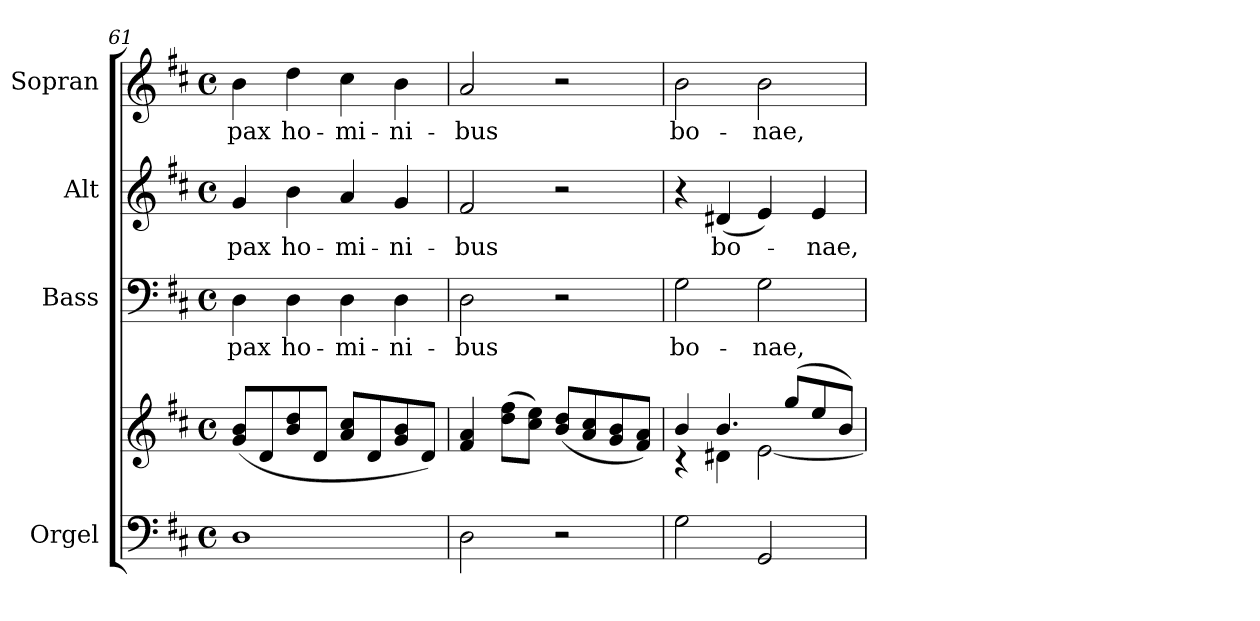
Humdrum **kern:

**kern	**kern	**kern	**text	**kern	**text	**kern	**text
*part4	*part4	*part3	*part3	*part2	*part2	*part1	*part1
*staff5	*staff4	*staff3	*staff3	*staff2	*staff2	*staff1	*staff1
*I"Orgel	*	*I"Bass	*	*I"Alt	*	*I"Sopran	*
*	*	*I'B.	*	*I'A.	*	*I'S.	*
*clefF4	*clefG2	*clefF4	*	*clefG2	*	*clefG2	*
*k[f#c#]	*k[f#c#]	*k[f#c#]	*	*k[f#c#]	*	*k[f#c#]	*
*D:	*D:	*D:	*	*D:	*	*D:	*
*M4/4	*M4/4	*M4/4	*	*M4/4	*	*M4/4	*
*met(c)	*met(c)	*met(c)	*	*met(c)	*	*met(c)	*
=61	=61	=61	=61	=61	=61	=61	=61
!	!	!	!LO:LY:b	!	!LO:LY:b	!	!LO:LY:b
1D	(<8g/ 8b/L	4D\	pax	4g/	pax	4b\	pax
.	8d/	.	.	.	.	.	.
!	!	!	!LO:LY:b	!	!LO:LY:b	!	!LO:LY:b
.	8b/ 8dd/	4D\	ho-	4b\	ho-	4dd\	ho-
.	8d/J	.	.	.	.	.	.
!	!	!	!LO:LY:b	!	!LO:LY:b	!	!LO:LY:b
.	8a/ 8cc#/L	4D\	-mi-	4a/	-mi-	4cc#\	-mi-
.	8d/	.	.	.	.	.	.
!	!	!	!LO:LY:b	!	!LO:LY:b	!	!LO:LY:b
.	8g/ 8b/	4D\	-ni-	4g/	-ni-	4b\	-ni-
.	8d/J)	.	.	.	.	.	.
=62	=62	=62	=62	=62	=62	=62	=62
!	!	!	!LO:LY:b	!	!LO:LY:b	!	!LO:LY:b
2D\	4f#/ 4a/	2D\	-bus	2f#/	-bus	2a/	-bus
.	(>8dd\ 8ff#\L	.	.	.	.	.	.
.	8cc#\ 8ee\J)	.	.	.	.	.	.
2r	(<8b/ 8dd/L	2r	.	2r	.	2r	.
.	8a/ 8cc#/	.	.	.	.	.	.
.	8g/ 8b/	.	.	.	.	.	.
.	8f#/ 8a/J)	.	.	.	.	.	.
=63	=63	=63	=63	=63	=63	=63	=63
*	*^	*	*	*	*	*	*
!	!	!	!	!LO:LY:b	!	!	!	!LO:LY:b
2G\	4b/	4rc	2G\	bo-	4r	.	2b\	bo-
!	!	!	!	!	!	!LO:LY:b	!	!
.	4.b/	4d#X\	.	.	(<4d#X/	bo-	.	.
!	!	!	!	!LO:LY:b	!	!	!	!LO:LY:b
2GG/	.	[<2e\	2G\	-nae,	4e/)	.	2b\	-nae,
.	(>8gg/L	.	.	.	.	.	.	.
!	!	!	!	!	!	!LO:LY:b	!	!
.	8ee/	.	.	.	4e/	-nae,	.	.
.	8b/J)	.	.	.	.	.	.	.
*	*v	*v	*	*	*	*	*	*
=	=	=	=	=	=	=	=
*-	*-	*-	*-	*-	*-	*-	*-
